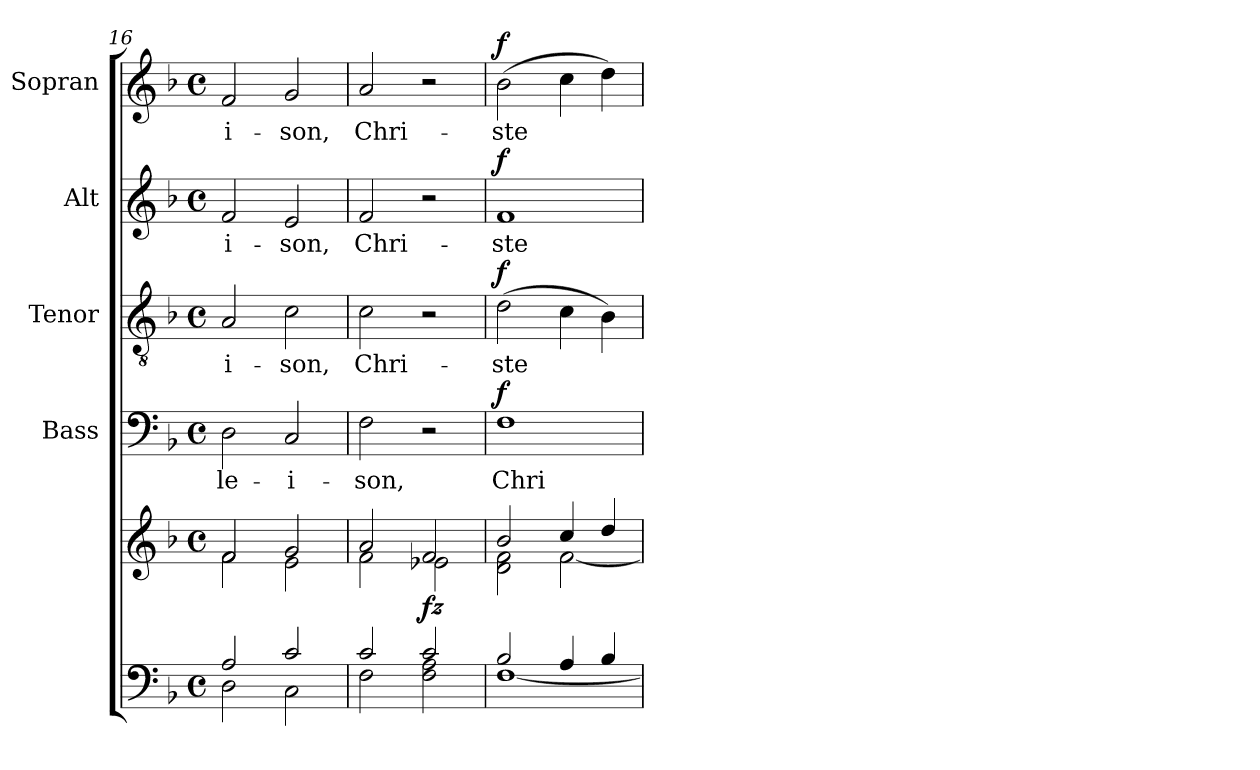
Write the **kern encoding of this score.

**kern	**kern	**dynam	**kern	**text	**dynam	**kern	**text	**dynam	**kern	**text	**dynam	**kern	**text	**dynam
*part5	*part5	*part5	*part4	*part4	*part4	*part3	*part3	*part3	*part2	*part2	*part2	*part1	*part1	*part1
*staff6	*staff5	*staff5/6	*staff4	*staff4	*staff4	*staff3	*staff3	*staff3	*staff2	*staff2	*staff2	*staff1	*staff1	*staff1
*	*	*	*I"Bass	*	*	*I"Tenor	*	*	*I"Alt	*	*	*I"Sopran	*	*
*	*	*	*I'B.	*	*	*I'T.	*	*	*I'A.	*	*	*I'S.	*	*
*clefF4	*clefG2	*	*clefF4	*	*	*clefGv2	*	*	*clefG2	*	*	*clefG2	*	*
*k[b-]	*k[b-]	*	*k[b-]	*	*	*k[b-]	*	*	*k[b-]	*	*	*k[b-]	*	*
*F:	*F:	*	*F:	*	*	*F:	*	*	*F:	*	*	*F:	*	*
*M4/4	*M4/4	*	*M4/4	*	*	*M4/4	*	*	*M4/4	*	*	*M4/4	*	*
*met(c)	*met(c)	*	*met(c)	*	*	*met(c)	*	*	*met(c)	*	*	*met(c)	*	*
=16	=16	=16	=16	=16	=16	=16	=16	=16	=16	=16	=16	=16	=16	=16
*^	*^	*	*	*	*	*	*	*	*	*	*	*	*	*
!	!	!	!	!	!	!LO:LY:b	!	!	!LO:LY:b	!	!	!LO:LY:b	!	!	!LO:LY:b	!
2A/	2D\	2f/	2f\	.	2D\	-le-	.	2A/	-i-	.	2f/	-i-	.	2f/	-i-	.
!	!	!	!	!	!	!LO:LY:b	!	!	!LO:LY:b	!	!	!LO:LY:b	!	!	!LO:LY:b	!
2c/	2C\	2g/	2e\	.	2C/	-i-	.	2c\	-son,	.	2e/	-son,	.	2g/	-son,	.
=17	=17	=17	=17	=17	=17	=17	=17	=17	=17	=17	=17	=17	=17	=17	=17	=17
!	!	!	!	!	!	!LO:LY:b	!	!	!LO:LY:b	!	!	!LO:LY:b	!	!	!LO:LY:b	!
2c/	2F\	2a/	2f\	.	2F\	-son,	.	2c\	Chri-	.	2f/	Chri-	.	2a/	Chri-	.
!	!	!	!	!LO:DY:b	!	!	!	!	!	!	!	!	!	!	!	!
2c/	2F\ 2A\	2f/	2e-X\	fz	2r	.	.	2r	.	.	2r	.	.	2r	.	.
=18	=18	=18	=18	=18	=18	=18	=18	=18	=18	=18	=18	=18	=18	=18	=18	=18
!	!	!	!	!	!	!LO:LY:b	!LO:DY:a	!	!LO:LY:b	!LO:DY:a	!	!LO:LY:b	!LO:DY:a	!	!LO:LY:b	!LO:DY:a
2B-/	[<1F	2b-/	2d\ 2f\	.	1F	Chri-	f	(>2d\	-ste	f	1f	-ste	f	(>2b-\	-ste	f
4A/	.	4cc/	[<2f\	.	.	.	.	4c\	.	.	.	.	.	4cc\	.	.
4B-/	.	4dd/	.	.	.	.	.	4B-\)	.	.	.	.	.	4dd\)	.	.
*v	*v	*	*	*	*	*	*	*	*	*	*	*	*	*	*	*
*	*v	*v	*	*	*	*	*	*	*	*	*	*	*	*	*
=	=	=	=	=	=	=	=	=	=	=	=	=	=	=
*-	*-	*-	*-	*-	*-	*-	*-	*-	*-	*-	*-	*-	*-	*-
